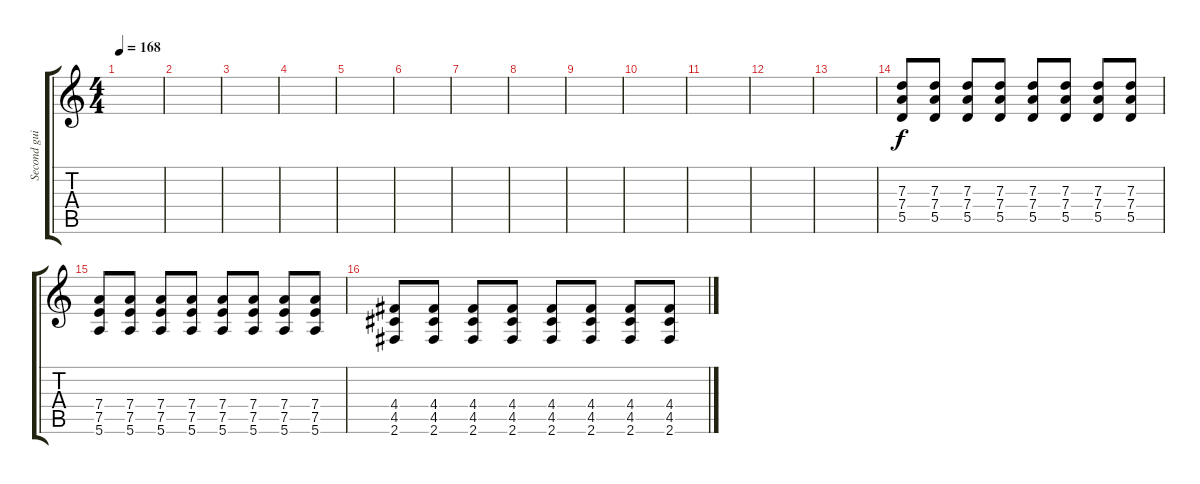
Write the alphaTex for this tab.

\track ("Second guitar" "Second gui") {instrument overdrivenguitar}
\staff {score tabs}
\tuning (E4 B3 G3 D3 A2 E2) {hide}
\ts (4 4)
\tempo 168
\clef g2
\ks c
|
|
|
|
|
|
|
|
|
|
|
|
|
(7.3 7.4 5.5).8{dy f} (7.3 7.4 5.5).8 (7.3 7.4 5.5).8 (7.3 7.4 5.5).8 (7.3 7.4 5.5).8 (7.3 7.4 5.5).8 (7.3 7.4 5.5).8 (7.3 7.4 5.5).8 |
(7.4 7.5 5.6).8 (7.4 7.5 5.6).8 (7.4 7.5 5.6).8 (7.4 7.5 5.6).8 (7.4 7.5 5.6).8 (7.4 7.5 5.6).8 (7.4 7.5 5.6).8 (7.4 7.5 5.6).8 |
(4.4 4.5 2.6).8 (4.4 4.5 2.6).8 (4.4 4.5 2.6).8 (4.4 4.5 2.6).8 (4.4 4.5 2.6).8 (4.4 4.5 2.6).8 (4.4 4.5 2.6).8 (4.4 4.5 2.6).8
